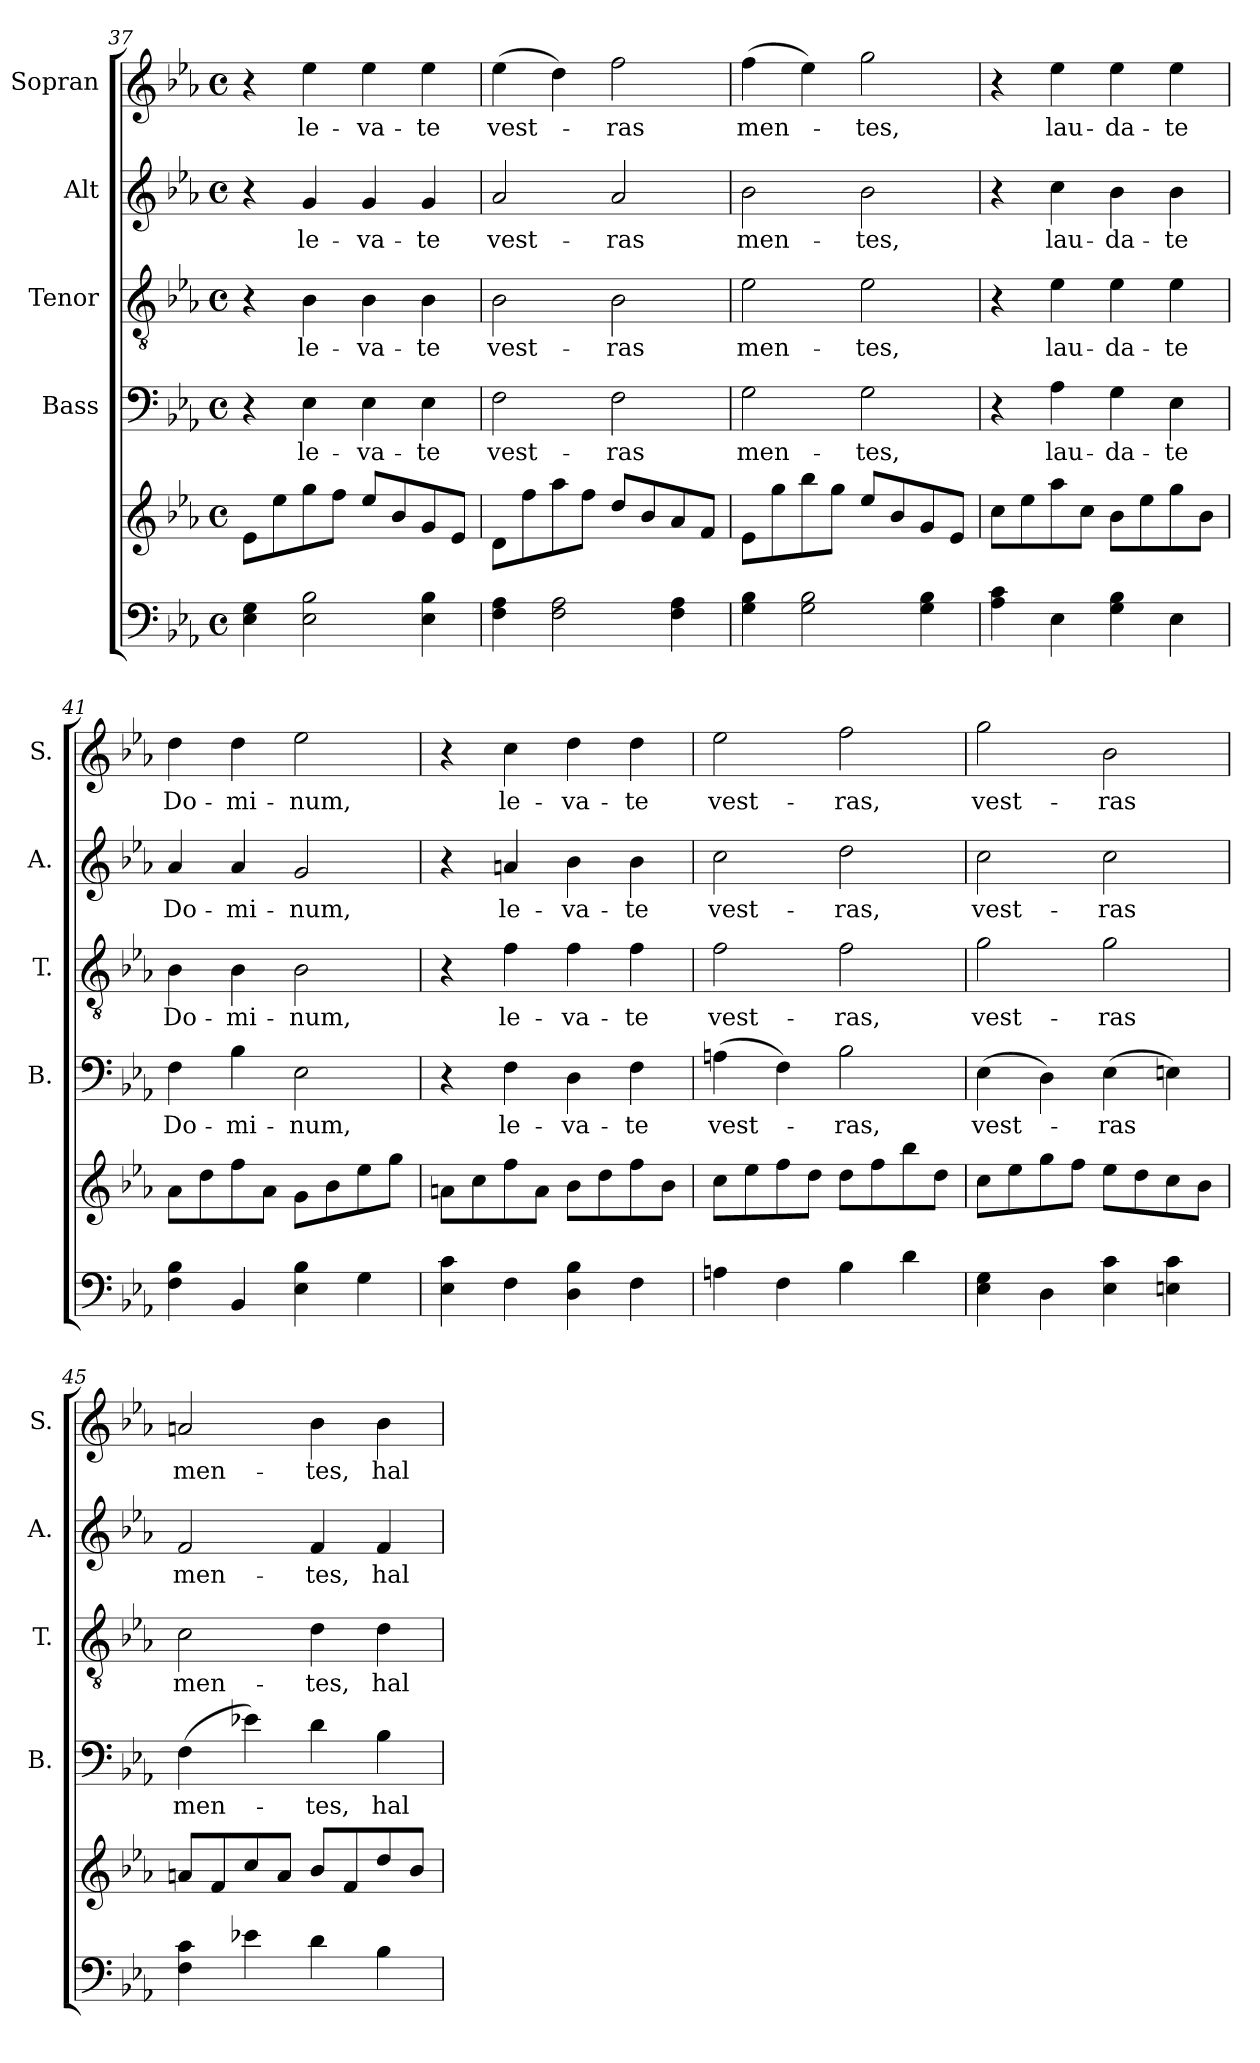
**kern	**kern	**kern	**text	**kern	**text	**kern	**text	**kern	**text
*part5	*part5	*part4	*part4	*part3	*part3	*part2	*part2	*part1	*part1
*staff6	*staff5	*staff4	*staff4	*staff3	*staff3	*staff2	*staff2	*staff1	*staff1
*	*	*I"Bass	*	*I"Tenor	*	*I"Alt	*	*I"Sopran	*
*	*	*I'B.	*	*I'T.	*	*I'A.	*	*I'S.	*
*clefF4	*clefG2	*clefF4	*	*clefGv2	*	*clefG2	*	*clefG2	*
*k[b-e-a-]	*k[b-e-a-]	*k[b-e-a-]	*	*k[b-e-a-]	*	*k[b-e-a-]	*	*k[b-e-a-]	*
*E-:	*E-:	*E-:	*	*E-:	*	*E-:	*	*E-:	*
*M4/4	*M4/4	*M4/4	*	*M4/4	*	*M4/4	*	*M4/4	*
*met(c)	*met(c)	*met(c)	*	*met(c)	*	*met(c)	*	*met(c)	*
=37	=37	=37	=37	=37	=37	=37	=37	=37	=37
4E-\ 4G\	8e-\L	4r	.	4r	.	4r	.	4r	.
.	8ee-\	.	.	.	.	.	.	.	.
!	!	!	!LO:LY:b	!	!LO:LY:b	!	!LO:LY:b	!	!LO:LY:b
2E-\ 2B-\	8gg\	4E-\	le-	4B-\	le-	4g/	le-	4ee-\	le-
.	8ff\J	.	.	.	.	.	.	.	.
!	!	!	!LO:LY:b	!	!LO:LY:b	!	!LO:LY:b	!	!LO:LY:b
.	8ee-/L	4E-\	-va-	4B-\	-va-	4g/	-va-	4ee-\	-va-
.	8b-/	.	.	.	.	.	.	.	.
!	!	!	!LO:LY:b	!	!LO:LY:b	!	!LO:LY:b	!	!LO:LY:b
4E-\ 4B-\	8g/	4E-\	-te	4B-\	-te	4g/	-te	4ee-\	-te
.	8e-/J	.	.	.	.	.	.	.	.
=38	=38	=38	=38	=38	=38	=38	=38	=38	=38
!	!	!	!LO:LY:b	!	!LO:LY:b	!	!LO:LY:b	!	!LO:LY:b
4F\ 4A-\	8d\L	2F\	vest-	2B-\	vest-	2a-/	vest-	(>4ee-\	vest-
.	8ff\	.	.	.	.	.	.	.	.
2F\ 2A-\	8aa-\	.	.	.	.	.	.	4dd\)	.
.	8ff\J	.	.	.	.	.	.	.	.
!	!	!	!LO:LY:b	!	!LO:LY:b	!	!LO:LY:b	!	!LO:LY:b
.	8dd/L	2F\	-ras	2B-\	-ras	2a-/	-ras	2ff\	-ras
.	8b-/	.	.	.	.	.	.	.	.
4F\ 4A-\	8a-/	.	.	.	.	.	.	.	.
.	8f/J	.	.	.	.	.	.	.	.
=39	=39	=39	=39	=39	=39	=39	=39	=39	=39
!	!	!	!LO:LY:b	!	!LO:LY:b	!	!LO:LY:b	!	!LO:LY:b
4G\ 4B-\	8e-\L	2G\	men-	2e-\	men-	2b-\	men-	(>4ff\	men-
.	8gg\	.	.	.	.	.	.	.	.
2G\ 2B-\	8bb-\	.	.	.	.	.	.	4ee-\)	.
.	8gg\J	.	.	.	.	.	.	.	.
!	!	!	!LO:LY:b	!	!LO:LY:b	!	!LO:LY:b	!	!LO:LY:b
.	8ee-/L	2G\	-tes,	2e-\	-tes,	2b-\	-tes,	2gg\	-tes,
.	8b-/	.	.	.	.	.	.	.	.
4G\ 4B-\	8g/	.	.	.	.	.	.	.	.
.	8e-/J	.	.	.	.	.	.	.	.
=40	=40	=40	=40	=40	=40	=40	=40	=40	=40
4A-\ 4c\	8cc\L	4r	.	4r	.	4r	.	4r	.
.	8ee-\	.	.	.	.	.	.	.	.
!	!	!	!LO:LY:b	!	!LO:LY:b	!	!LO:LY:b	!	!LO:LY:b
4E-\	8aa-\	4A-\	lau-	4e-\	lau-	4cc\	lau-	4ee-\	lau-
.	8cc\J	.	.	.	.	.	.	.	.
!	!	!	!LO:LY:b	!	!LO:LY:b	!	!LO:LY:b	!	!LO:LY:b
4G\ 4B-\	8b-\L	4G\	-da-	4e-\	-da-	4b-\	-da-	4ee-\	-da-
.	8ee-\	.	.	.	.	.	.	.	.
!	!	!	!LO:LY:b	!	!LO:LY:b	!	!LO:LY:b	!	!LO:LY:b
4E-\	8gg\	4E-\	-te	4e-\	-te	4b-\	-te	4ee-\	-te
.	8b-\J	.	.	.	.	.	.	.	.
!!LO:PB:g=z
=41	=41	=41	=41	=41	=41	=41	=41	=41	=41
!	!	!	!LO:LY:b	!	!LO:LY:b	!	!LO:LY:b	!	!LO:LY:b
4F\ 4B-\	8a-\L	4F\	Do-	4B-\	Do-	4a-/	Do-	4dd\	Do-
.	8dd\	.	.	.	.	.	.	.	.
!	!	!	!LO:LY:b	!	!LO:LY:b	!	!LO:LY:b	!	!LO:LY:b
4BB-/	8ff\	4B-\	-mi-	4B-\	-mi-	4a-/	-mi-	4dd\	-mi-
.	8a-\J	.	.	.	.	.	.	.	.
!	!	!	!LO:LY:b	!	!LO:LY:b	!	!LO:LY:b	!	!LO:LY:b
4E-\ 4B-\	8g\L	2E-\	-num,	2B-\	-num,	2g/	-num,	2ee-\	-num,
.	8b-\	.	.	.	.	.	.	.	.
4G\	8ee-\	.	.	.	.	.	.	.	.
.	8gg\J	.	.	.	.	.	.	.	.
=42	=42	=42	=42	=42	=42	=42	=42	=42	=42
4E-\ 4c\	8an\L	4r	.	4r	.	4r	.	4r	.
.	8cc\	.	.	.	.	.	.	.	.
!	!	!	!LO:LY:b	!	!LO:LY:b	!	!LO:LY:b	!	!LO:LY:b
4F\	8ff\	4F\	le-	4f\	le-	4an/	le-	4cc\	le-
.	8a\J	.	.	.	.	.	.	.	.
!	!	!	!LO:LY:b	!	!LO:LY:b	!	!LO:LY:b	!	!LO:LY:b
4D\ 4B-\	8b-\L	4D\	-va-	4f\	-va-	4b-\	-va-	4dd\	-va-
.	8dd\	.	.	.	.	.	.	.	.
!	!	!	!LO:LY:b	!	!LO:LY:b	!	!LO:LY:b	!	!LO:LY:b
4F\	8ff\	4F\	-te	4f\	-te	4b-\	-te	4dd\	-te
.	8b-\J	.	.	.	.	.	.	.	.
=43	=43	=43	=43	=43	=43	=43	=43	=43	=43
!	!	!	!LO:LY:b	!	!LO:LY:b	!	!LO:LY:b	!	!LO:LY:b
4An\	8cc\L	(>4An\	vest-	2f\	vest-	2cc\	vest-	2ee-\	vest-
.	8ee-\	.	.	.	.	.	.	.	.
4F\	8ff\	4F\)	.	.	.	.	.	.	.
.	8dd\J	.	.	.	.	.	.	.	.
!	!	!	!LO:LY:b	!	!LO:LY:b	!	!LO:LY:b	!	!LO:LY:b
4B-\	8dd\L	2B-\	-ras,	2f\	-ras,	2dd\	-ras,	2ff\	-ras,
.	8ff\	.	.	.	.	.	.	.	.
4d\	8bb-\	.	.	.	.	.	.	.	.
.	8dd\J	.	.	.	.	.	.	.	.
=44	=44	=44	=44	=44	=44	=44	=44	=44	=44
!	!	!	!LO:LY:b	!	!LO:LY:b	!	!LO:LY:b	!	!LO:LY:b
4E-\ 4G\	8cc\L	(>4E-\	vest-	2g\	vest-	2cc\	vest-	2gg\	vest-
.	8ee-\	.	.	.	.	.	.	.	.
4D\	8gg\	4D\)	.	.	.	.	.	.	.
.	8ff\J	.	.	.	.	.	.	.	.
!	!	!	!LO:LY:b	!	!LO:LY:b	!	!LO:LY:b	!	!LO:LY:b
4E-\ 4c\	8ee-\L	(>4E-\	-ras	2g\	-ras	2cc\	-ras	2b-\	-ras
.	8dd\	.	.	.	.	.	.	.	.
4En\ 4c\	8cc\	4En\)	.	.	.	.	.	.	.
.	8b-\J	.	.	.	.	.	.	.	.
=45	=45	=45	=45	=45	=45	=45	=45	=45	=45
!	!	!	!LO:LY:b	!	!LO:LY:b	!	!LO:LY:b	!	!LO:LY:b
4F\ 4c\	8an/L	(>4F\	men-	2c\	men-	2f/	men-	2an/	men-
.	8f/	.	.	.	.	.	.	.	.
4e-X\	8cc/	4e-X\)	.	.	.	.	.	.	.
.	8a/J	.	.	.	.	.	.	.	.
!	!	!	!LO:LY:b	!	!LO:LY:b	!	!LO:LY:b	!	!LO:LY:b
4d\	8b-/L	4d\	-tes,	4d\	-tes,	4f/	-tes,	4b-\	-tes,
.	8f/	.	.	.	.	.	.	.	.
!	!	!	!LO:LY:b	!	!LO:LY:b	!	!LO:LY:b	!	!LO:LY:b
4B-\	8dd/	4B-\	hal-	4d\	hal-	4f/	hal-	4b-\	hal-
.	8b-/J	.	.	.	.	.	.	.	.
=	=	=	=	=	=	=	=	=	=
*-	*-	*-	*-	*-	*-	*-	*-	*-	*-
